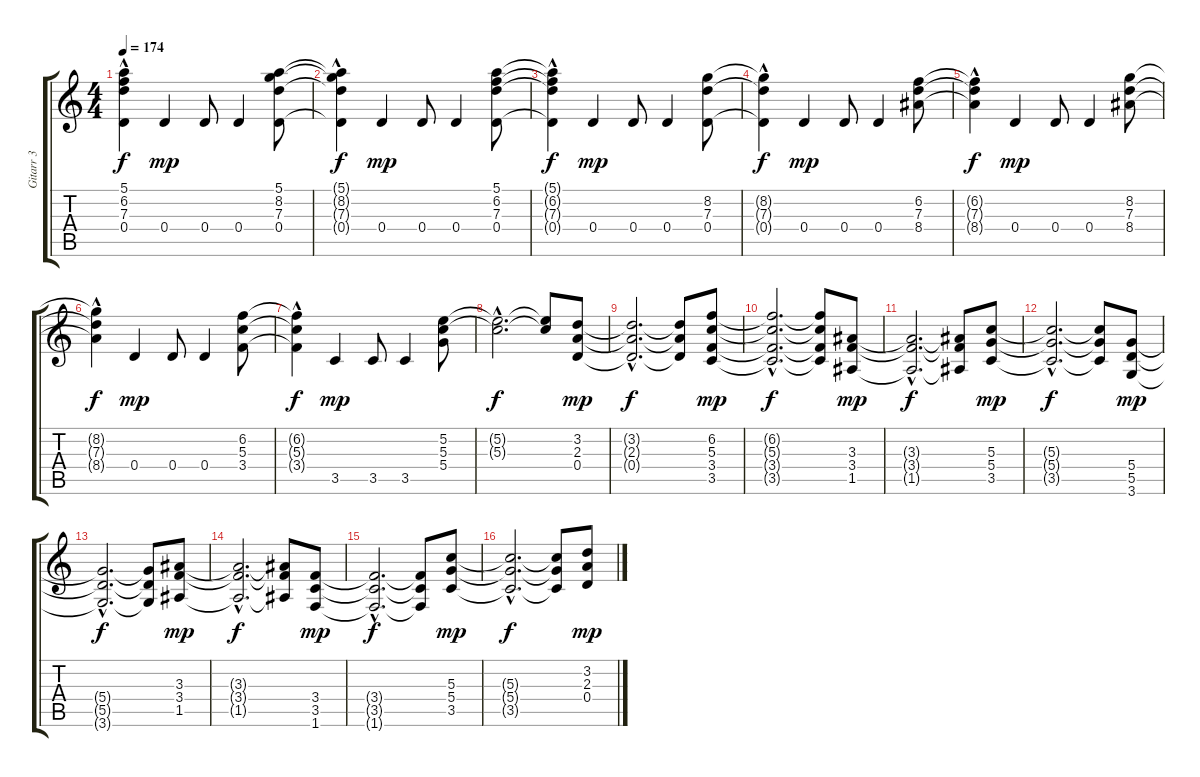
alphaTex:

\track ("Gitarr 3" "Gitarr 3") {instrument distortionguitar}
\staff {score tabs}
\tuning (E4 B3 G3 D3 A2 E2) {hide}
\ts (4 4)
\tempo 174
\clef g2
\ks c
(5.1{hac t} 6.2{hac t} 7.3{hac t} 0.4{t}).4{dy f} 0.4.4{dy mp} 0.4.8 0.4.4 (5.1 8.2 7.3 0.4).8 |
(5.1{hac t} 8.2{hac t} 7.3{hac t} 0.4{t}).4{dy f} 0.4.4{dy mp} 0.4.8 0.4.4 (5.1 6.2 7.3 0.4).8 |
(5.1{hac t} 6.2{hac t} 7.3{hac t} 0.4{t}).4{dy f} 0.4.4{dy mp} 0.4.8 0.4.4 (8.2 7.3 0.4).8 |
(8.2{hac t} 7.3{t} 0.4{t}).4{dy f} 0.4.4{dy mp} 0.4.8 0.4.4 (6.2 7.3 8.4).8 |
(6.2{hac t} 7.3{t} 8.4{t}).4{dy f} 0.4.4{dy mp} 0.4.8 0.4.4 (8.2 7.3 8.4).8 |
(8.2{hac t} 7.3{t} 8.4{t}).4{dy f} 0.4.4{dy mp} 0.4.8 0.4.4 (6.2 5.3 3.4).8 |
(6.2{hac t} 5.3{t} 3.4{hac t}).4{dy f} 3.5.4{dy mp} 3.5.8 3.5.4 (5.2 5.3 5.4).8 |
(5.2{hac t} 5.3{hac t}).2{d dy f} (5.2{t} 5.3{t}).8 (3.2 2.3 0.4).8{dy mp} |
(3.2{hac t} 2.3{hac t} 0.4{hac t}).2{d dy f} (3.2{t} 2.3{t} 0.4{t}).8 (6.2 5.3 3.4 3.5).8{dy mp} |
(6.2{hac t} 5.3{hac t} 3.4{hac t} 3.5{hac t}).2{d dy f} (6.2{t} 5.3{t} 3.4{t} 3.5{t}).8 (3.3 3.4 1.5).8{dy mp} |
(3.3{hac t} 3.4{hac t} 1.5{hac t}).2{d dy f} (3.3{t} 3.4{t} 1.5{t}).8 (5.3 5.4 3.5).8{dy mp} |
(5.3{hac t} 5.4{hac t} 3.5{hac t}).2{d dy f} (5.3{t} 5.4{t} 3.5{t}).8 (5.4 5.5 3.6).8{dy mp} |
(5.4{hac t} 5.5{hac t} 3.6{hac t}).2{d dy f} (5.4{t} 5.5{t} 3.6{t}).8 (3.3 3.4 1.5).8{dy mp} |
(3.3{hac t} 3.4{hac t} 1.5{hac t}).2{d dy f} (3.3{t} 3.4{t} 1.5{t}).8 (3.4 3.5 1.6).8{dy mp} |
(3.4{hac t} 3.5{hac t} 1.6{hac t}).2{d dy f} (3.4{t} 3.5{t} 1.6{t}).8 (5.3 5.4 3.5).8{dy mp} |
(5.3{hac t} 5.4{hac t} 3.5{hac t}).2{d dy f} (5.3{t} 5.4{t} 3.5{t}).8 (3.2 2.3 0.4).8{dy mp}
